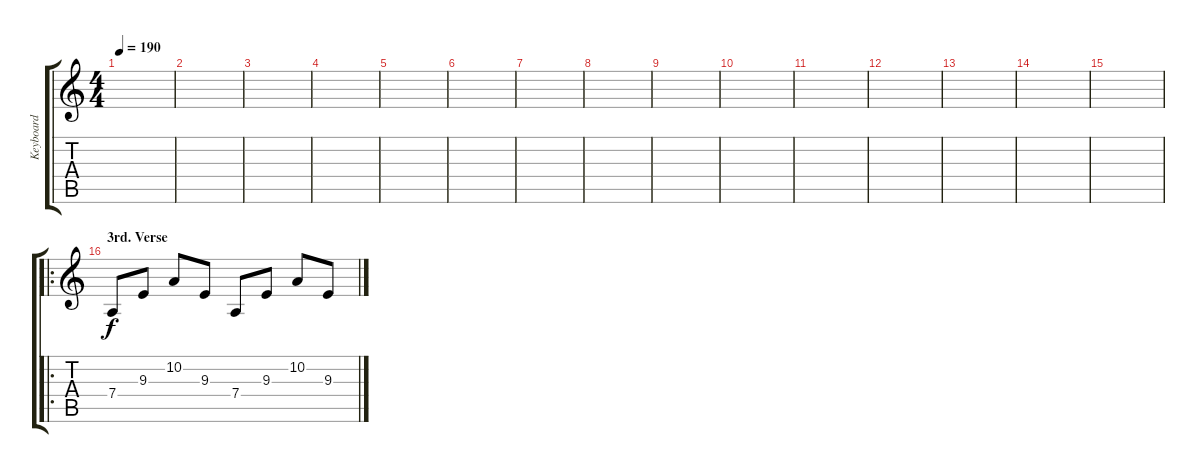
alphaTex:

\track ("Keyboard" "Keyboard") {instrument stringensemble1}
\staff {score tabs}
\tuning (E4 B3 G3 D3 A2 E2) {hide}
\ts (4 4)
\tempo 190
\clef g2
\ks c
|
|
|
|
|
|
|
|
|
|
|
|
|
|
|
\ro
\section ("" "3rd. Verse")
7.4.8 9.3.8 10.2.8 9.3.8 7.4.8 9.3.8 10.2.8 9.3.8
